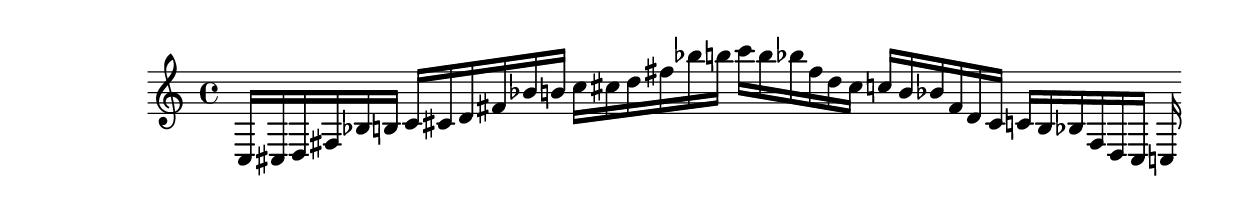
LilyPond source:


\new PianoStaff <<
\cadenzaOn
\new Staff = "right" {
\clef treble
    c16 [ cis d fis bes b ]
    c' [ cis' d' fis' bes' b' ]
    c'' [ cis'' d'' fis'' bes'' b'' ]
    c''' [ b'' bes'' fis'' d'' cis'' ]
    c'' [ b' bes' fis' d' cis' ]
    c' [ b bes fis d cis ]
    c
}
>>
